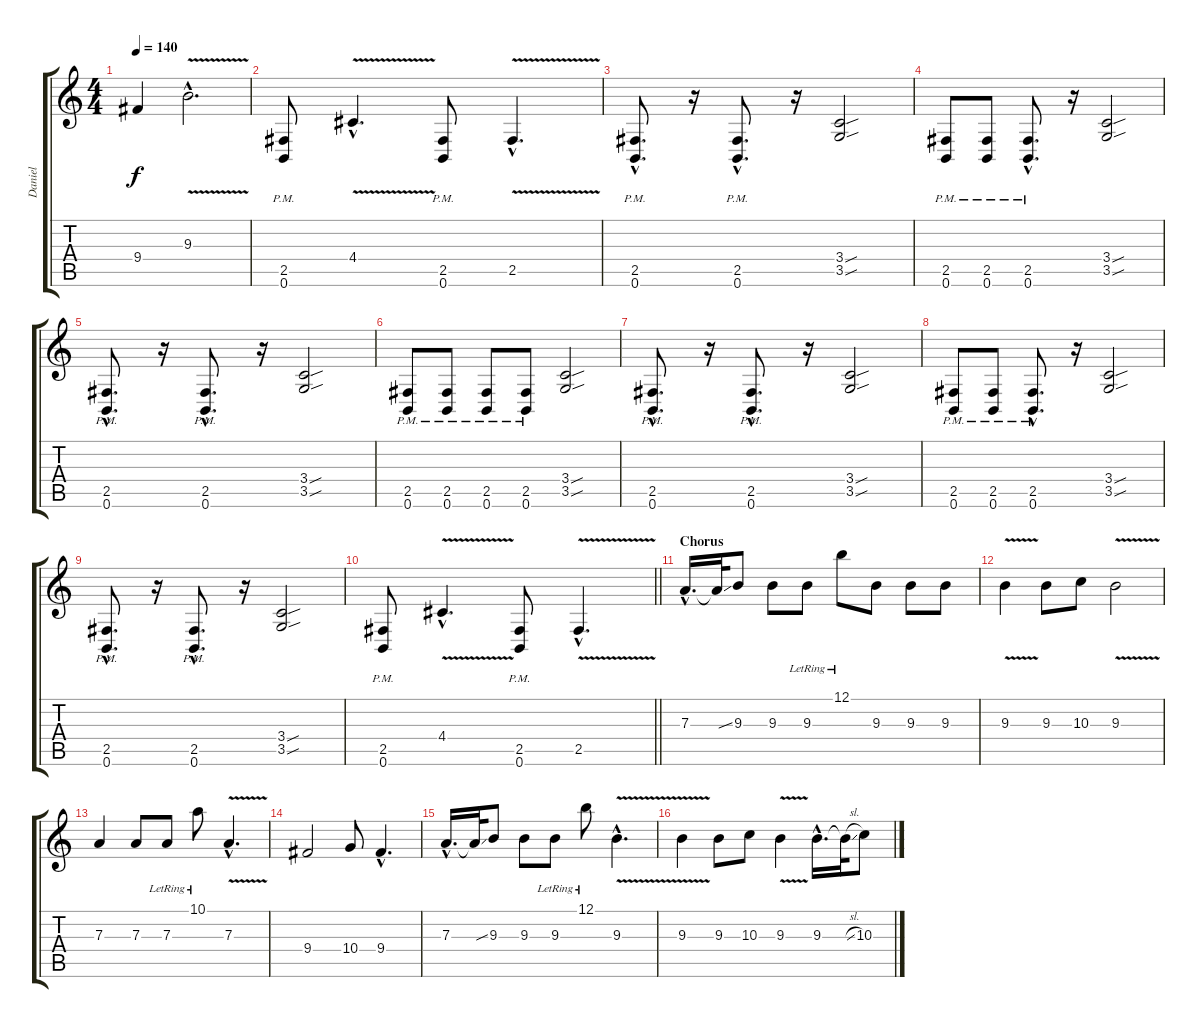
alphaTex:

\track ("Daniel" "Daniel") {instrument distortionguitar}
\staff {score tabs}
\tuning (B3 Gb3 D3 A2 E2 B1) {hide}
\ts (4 4)
\tempo 140
\clef g2
\ks c
9.4.4{dy f} 9.3{v hac}.2{d} |
(2.5{pm} 0.6{pm}).8 4.4{v hac}.4{d} (2.5{pm} 0.6{pm}).8 2.5{v hac}.4{d} |
(2.5{hac pm} 0.6{hac pm}).8{d} r.16 (2.5{hac pm} 0.6{hac pm}).8{d} r.16 (3.4{sou} 3.5{sou}).2 |
(2.5{pm} 0.6{pm}).8 (2.5{pm} 0.6{pm}).8 (2.5{hac pm} 0.6{hac pm}).8{d} r.16 (3.4{sou} 3.5{sou}).2 |
(2.5{hac pm} 0.6{hac pm}).8{d} r.16 (2.5{hac pm} 0.6{hac pm}).8{d} r.16 (3.4{sou} 3.5{sou}).2 |
(2.5{pm} 0.6{pm}).8 (2.5{pm} 0.6{pm}).8 (2.5{pm} 0.6{pm}).8 (2.5{pm} 0.6{pm}).8 (3.4{sou} 3.5{sou}).2 |
(2.5{hac pm} 0.6{hac pm}).8{d} r.16 (2.5{hac pm} 0.6{hac pm}).8{d} r.16 (3.4{sou} 3.5{sou}).2 |
(2.5{pm} 0.6{pm}).8 (2.5{pm} 0.6{pm}).8 (2.5{hac pm} 0.6{hac pm}).8{d} r.16 (3.4{sou} 3.5{sou}).2 |
(2.5{hac pm} 0.6{hac pm}).8{d} r.16 (2.5{hac pm} 0.6{hac pm}).8{d} r.16 (3.4{sou} 3.5{sou}).2 |
\barLineRight lightlight
(2.5{pm} 0.6{pm}).8 4.4{v hac}.4{d} (2.5{pm} 0.6{pm}).8 2.5{v hac}.4{d} |
\section ("" "Chorus")
7.3{hac}.16{d} 7.3{ss t}.32 9.3.8 9.3.8 9.3{lr}.8 12.1{lr}.8 9.3.8 9.3.8 9.3.8 |
9.3{v}.4 9.3.8 10.3.8 9.3{v}.2 |
7.3.4 7.3.8 7.3{lr}.8 10.1{lr}.8 7.3{v hac}.4{d} |
9.4.2 10.4.8 9.4{hac}.4{d} |
7.3{hac}.16{d} 7.3{ss t}.32 9.3.8 9.3.8 9.3{lr}.8 12.1{lr}.8 9.3{v hac}.4{d} |
9.3{v}.4 9.3.8 10.3.8 9.3{v}.4 9.3{hac}.16{d} 9.3{sl t}.32 10.3.8
